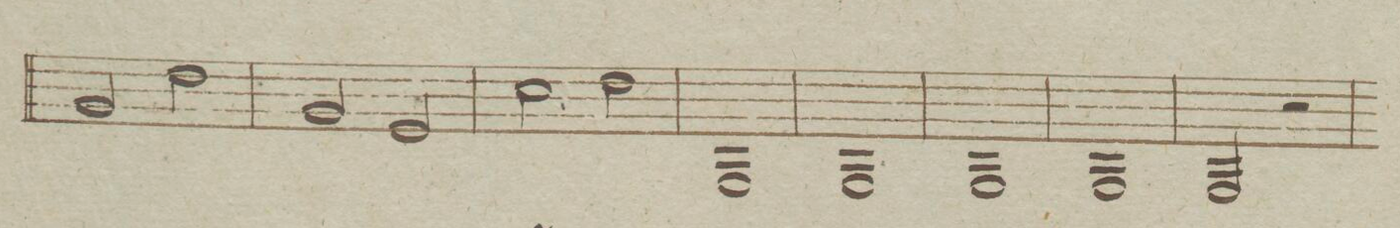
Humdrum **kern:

**kern	**dynam
*I"Corno Secondo in Es	*
*clefG2	*
*k[b-e-a-]	*
*met(c|)	*
*M2/2	*
2B-/	.
2f\	.
=15	=15
2B-/	.
2G/	.
=16	=16
2e-\	.
2f\	.
=17	=17
1BB-	.
=18	=18
1BB-	.
=19	=19
1BB-	.
=20	=20
1BB-	.
=21	=21
2BB-/	.
2r	.
=22	=22
*-	*-
